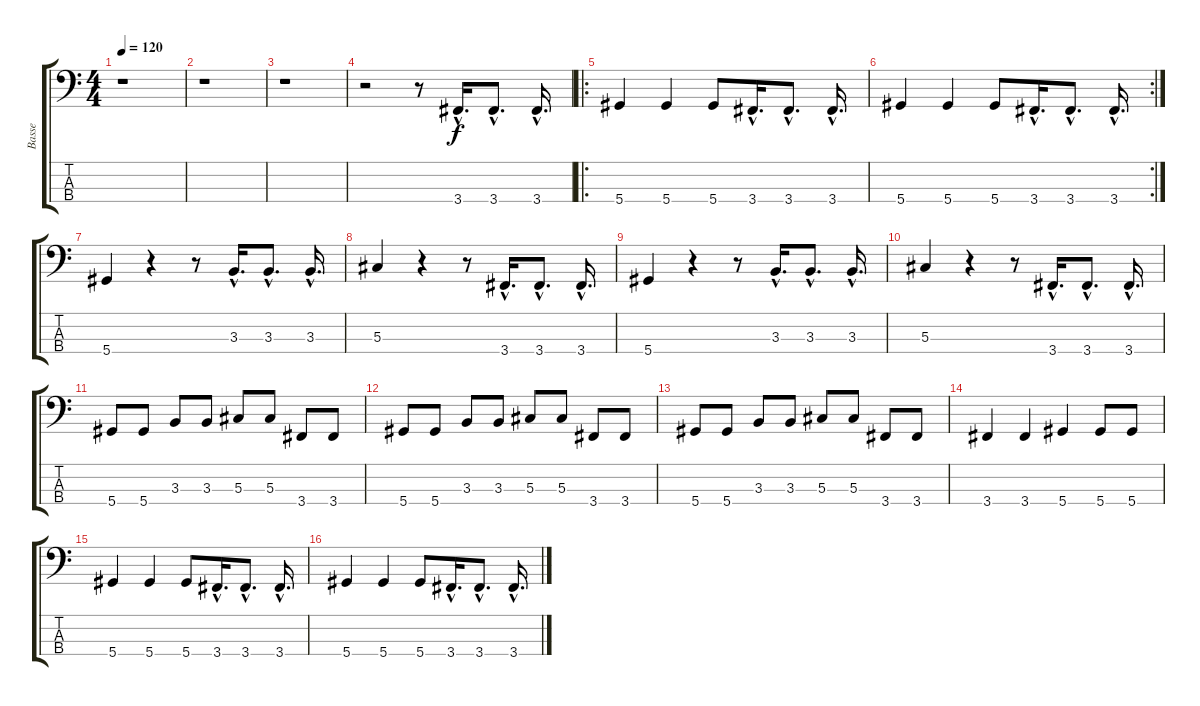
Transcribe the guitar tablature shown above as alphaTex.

\track ("Basse" "Basse") {instrument electricbasspick}
\staff {score tabs}
\tuning (Gb2 Db2 Ab1 Eb1) {hide}
\ts (4 4)
\tempo 120
\clef f4
\ks c
r.1{dy f instrument electricbasspick} |
r.1 |
r.1 |
r.2 r.8 3.4{hac}.16{d} 3.4{hac}.8{d} 3.4{hac}.16{d} |
\ro
5.4.4 5.4.4 5.4.8 3.4{hac}.16{d} 3.4{hac}.8{d} 3.4{hac}.16{d} |
\rc 2
5.4.4 5.4.4 5.4.8 3.4{hac}.16{d} 3.4{hac}.8{d} 3.4{hac}.16{d} |
5.4.4 r.4 r.8 3.3{hac}.16{d} 3.3{hac}.8{d} 3.3{hac}.16{d} |
5.3.4 r.4 r.8 3.4{hac}.16{d} 3.4{hac}.8{d} 3.4{hac}.16{d} |
5.4.4 r.4 r.8 3.3{hac}.16{d} 3.3{hac}.8{d} 3.3{hac}.16{d} |
5.3.4 r.4 r.8 3.4{hac}.16{d} 3.4{hac}.8{d} 3.4{hac}.16{d} |
5.4.8 5.4.8 3.3.8 3.3.8 5.3.8 5.3.8 3.4.8 3.4.8 |
5.4.8 5.4.8 3.3.8 3.3.8 5.3.8 5.3.8 3.4.8 3.4.8 |
5.4.8 5.4.8 3.3.8 3.3.8 5.3.8 5.3.8 3.4.8 3.4.8 |
3.4.4 3.4.4 5.4.4 5.4.8 5.4.8 |
5.4.4 5.4.4 5.4.8 3.4{hac}.16{d} 3.4{hac}.8{d} 3.4{hac}.16{d} |
5.4.4 5.4.4 5.4.8 3.4{hac}.16{d} 3.4{hac}.8{d} 3.4{hac}.16{d}
